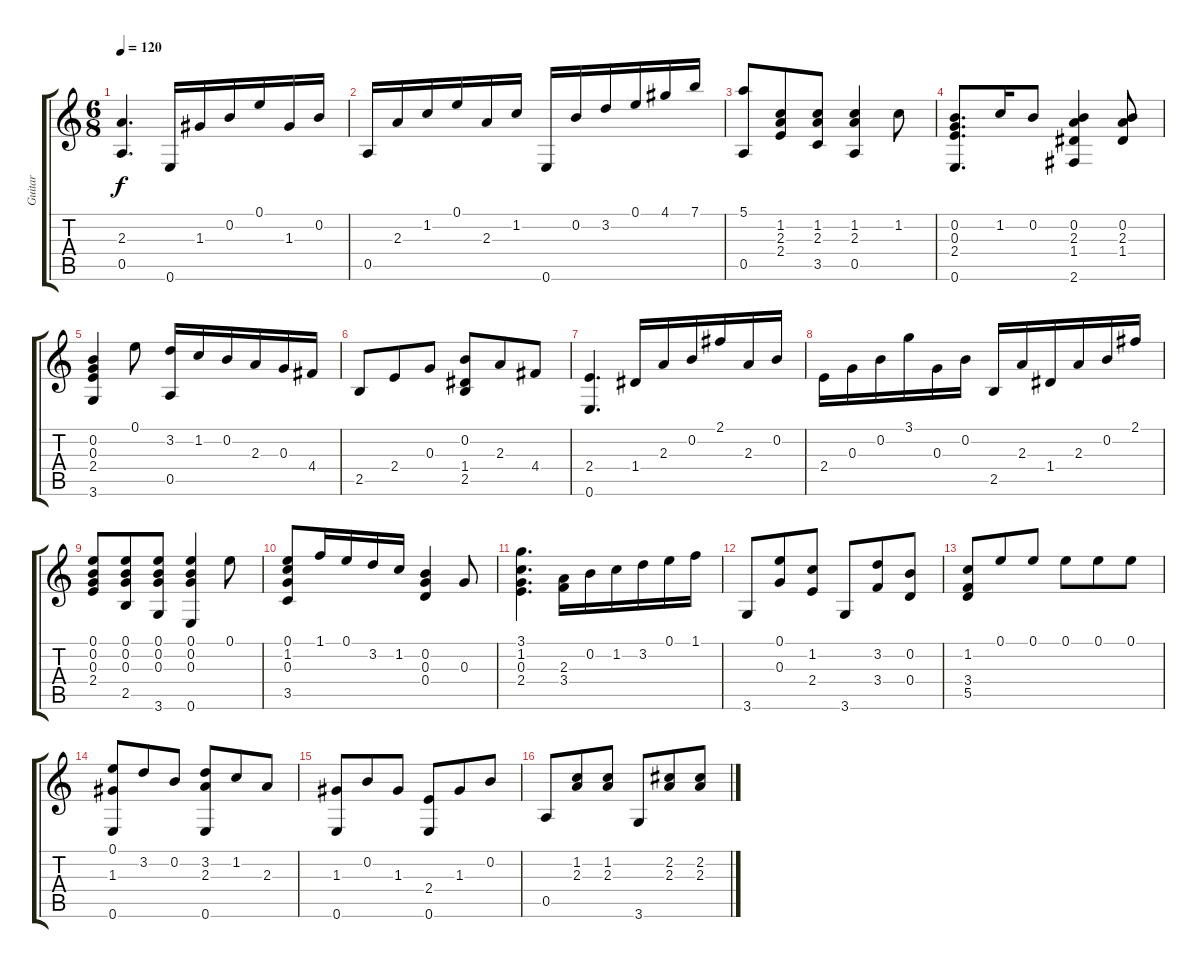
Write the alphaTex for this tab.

\track ("Guitar" "Guitar") {instrument acousticguitarnylon}
\staff {score tabs}
\tuning (E4 B3 G3 D3 A2 E2) {hide}
\ts (6 8)
\tempo 120
\clef g2
\ks c
(2.3 0.5).4{d dy f} 0.6.16 1.3.16 0.2.16 0.1.16 1.3.16 0.2.16 |
0.5.16 2.3.16 1.2.16 0.1.16 2.3.16 1.2.16 0.6.16 0.2.16 3.2.16 0.1.16 4.1.16 7.1.16 |
(5.1 0.5).8 (1.2 2.3 2.4).8 (1.2 2.3 3.5).8 (1.2 2.3 0.5).4 1.2.8 |
(0.2 0.3 2.4 0.6).8{d} 1.2.16 0.2.8 (0.2 2.3 1.4 2.6).4 (0.2 2.3 1.4).8 |
(0.2 0.3 2.4 3.6).4 0.1.8 (3.2 0.5).16 1.2.16 0.2.16 2.3.16 0.3.16 4.4.16 |
2.5.8 2.4.8 0.3.8 (0.2 1.4 2.5).8 2.3.8 4.4.8 |
(2.4 0.6).4{d} 1.4.16 2.3.16 0.2.16 2.1.16 2.3.16 0.2.16 |
2.4.16 0.3.16 0.2.16 3.1.16 0.3.16 0.2.16 2.5.16 2.3.16 1.4.16 2.3.16 0.2.16 2.1.16 |
(0.1 0.2 0.3 2.4).8 (0.1 0.2 0.3 2.5).8 (0.1 0.2 0.3 3.6).8 (0.1 0.2 0.3 0.6).4 0.1.8 |
(0.1 1.2 0.3 3.5).8 1.1.16 0.1.16 3.2.16 1.2.16 (0.2 0.3 0.4).4 0.3.8 |
(3.1 1.2 0.3 2.4).4{d} (2.3 3.4).16 0.2.16 1.2.16 3.2.16 0.1.16 1.1.16 |
3.6.8 (0.1 0.3).8 (1.2 2.4).8 3.6.8 (3.2 3.4).8 (0.2 0.4).8 |
(1.2 3.4 5.5).8 0.1.8 0.1.8 0.1.8 0.1.8 0.1.8 |
(0.1 1.3 0.6).8 3.2.8 0.2.8 (3.2 2.3 0.6).8 1.2.8 2.3.8 |
(1.3 0.6).8 0.2.8 1.3.8 (2.4 0.6).8 1.3.8 0.2.8 |
0.5.8 (1.2 2.3).8 (1.2 2.3).8 3.6.8 (2.2 2.3).8 (2.2 2.3).8
